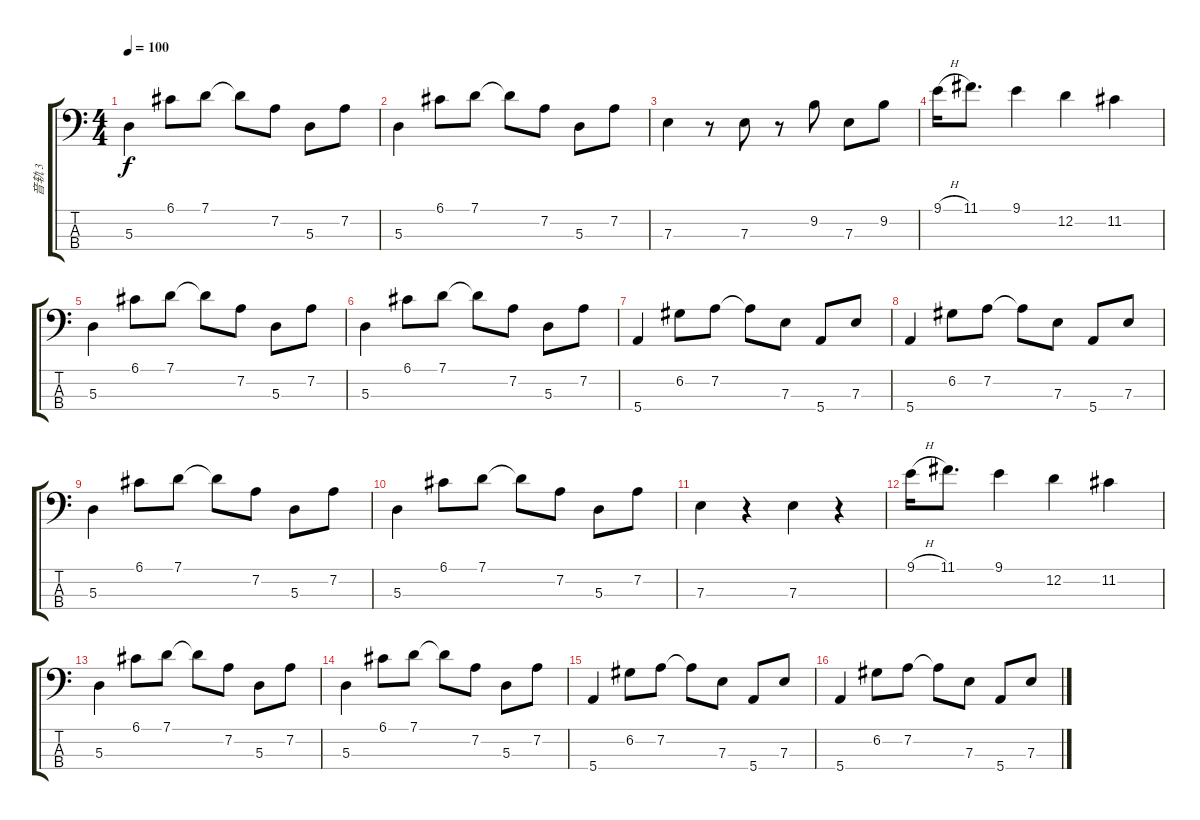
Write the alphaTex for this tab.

\track ("音轨 3" "音轨 3") {instrument slapbass1}
\staff {score tabs}
\tuning (G2 D2 A1 E1) {hide}
\ts (4 4)
\tempo 100
\clef f4
\ks c
5.3.4{dy f} 6.1.8 7.1.8 7.1{t}.8 7.2.8 5.3.8 7.2.8 |
5.3.4 6.1.8 7.1.8 7.1{t}.8 7.2.8 5.3.8 7.2.8 |
7.3.4 r.8 7.3.8 r.8 9.2.8 7.3.8 9.2.8 |
9.1{h}.16 11.1.8{d} 9.1.4 12.2.4 11.2.4 |
5.3.4 6.1.8 7.1.8 7.1{t}.8 7.2.8 5.3.8 7.2.8 |
5.3.4 6.1.8 7.1.8 7.1{t}.8 7.2.8 5.3.8 7.2.8 |
5.4.4 6.2.8 7.2.8 7.2{t}.8 7.3.8 5.4.8 7.3.8 |
5.4.4 6.2.8 7.2.8 7.2{t}.8 7.3.8 5.4.8 7.3.8 |
5.3.4 6.1.8{txt ""} 7.1.8 7.1{t}.8 7.2.8 5.3.8 7.2.8 |
5.3.4 6.1.8 7.1.8 7.1{t}.8 7.2.8 5.3.8 7.2.8 |
7.3.4 r.4 7.3.4 r.4 |
9.1{h}.16 11.1.8{d} 9.1.4 12.2.4 11.2.4 |
5.3.4 6.1.8 7.1.8 7.1{t}.8 7.2.8 5.3.8 7.2.8 |
5.3.4 6.1.8 7.1.8 7.1{t}.8 7.2.8 5.3.8 7.2.8 |
5.4.4 6.2.8 7.2.8 7.2{t}.8 7.3.8 5.4.8 7.3.8 |
5.4.4 6.2.8 7.2.8 7.2{t}.8 7.3.8 5.4.8 7.3.8
